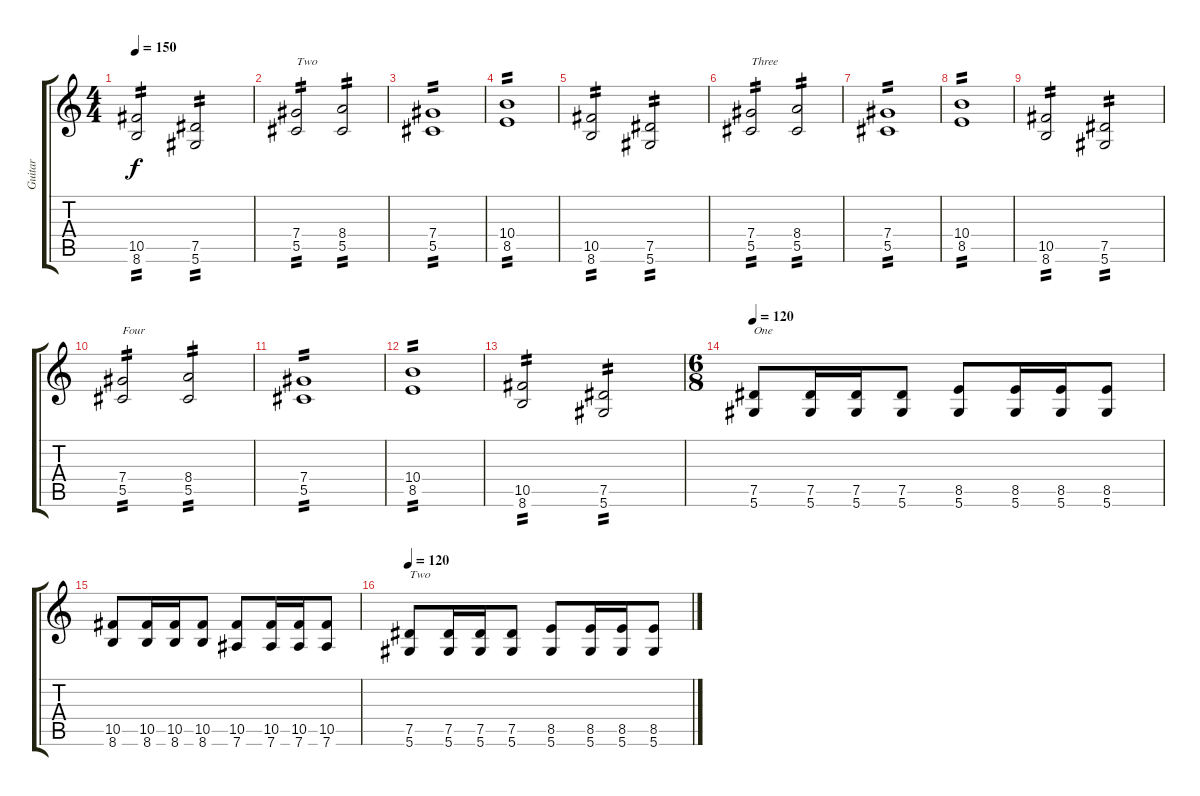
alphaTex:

\track ("Guitar" "Guitar") {instrument distortionguitar}
\staff {score tabs}
\tuning (Eb4 Bb3 Gb3 Db3 Ab2 Eb2) {hide}
\ts (4 4)
\tempo 150
\clef g2
\ks c
(10.5 8.6).2{tp 2 dy f} (7.5 5.6).2{tp 2} |
(7.4 5.5).2{txt "Two" tp 2} (8.4 5.5).2{tp 2} |
(7.4 5.5).1{tp 2} |
(10.4 8.5).1{tp 2} |
(10.5 8.6).2{tp 2} (7.5 5.6).2{tp 2} |
(7.4 5.5).2{txt "Three" tp 2} (8.4 5.5).2{tp 2} |
(7.4 5.5).1{tp 2} |
(10.4 8.5).1{tp 2} |
(10.5 8.6).2{tp 2} (7.5 5.6).2{tp 2} |
(7.4 5.5).2{txt "Four" tp 2} (8.4 5.5).2{tp 2} |
(7.4 5.5).1{tp 2} |
(10.4 8.5).1{tp 2} |
(10.5 8.6).2{tp 2} (7.5 5.6).2{tp 2} |
\ts (6 8)
\tempo 120
(7.5 5.6).8{txt "One"} (7.5 5.6).16 (7.5 5.6).16 (7.5 5.6).8 (8.5 5.6).8 (8.5 5.6).16 (8.5 5.6).16 (8.5 5.6).8 |
(10.5 8.6).8 (10.5 8.6).16 (10.5 8.6).16 (10.5 8.6).8 (10.5 7.6).8 (10.5 7.6).16 (10.5 7.6).16 (10.5 7.6).8 |
\tempo 120
(7.5 5.6).8{txt "Two"} (7.5 5.6).16 (7.5 5.6).16 (7.5 5.6).8 (8.5 5.6).8 (8.5 5.6).16 (8.5 5.6).16 (8.5 5.6).8
